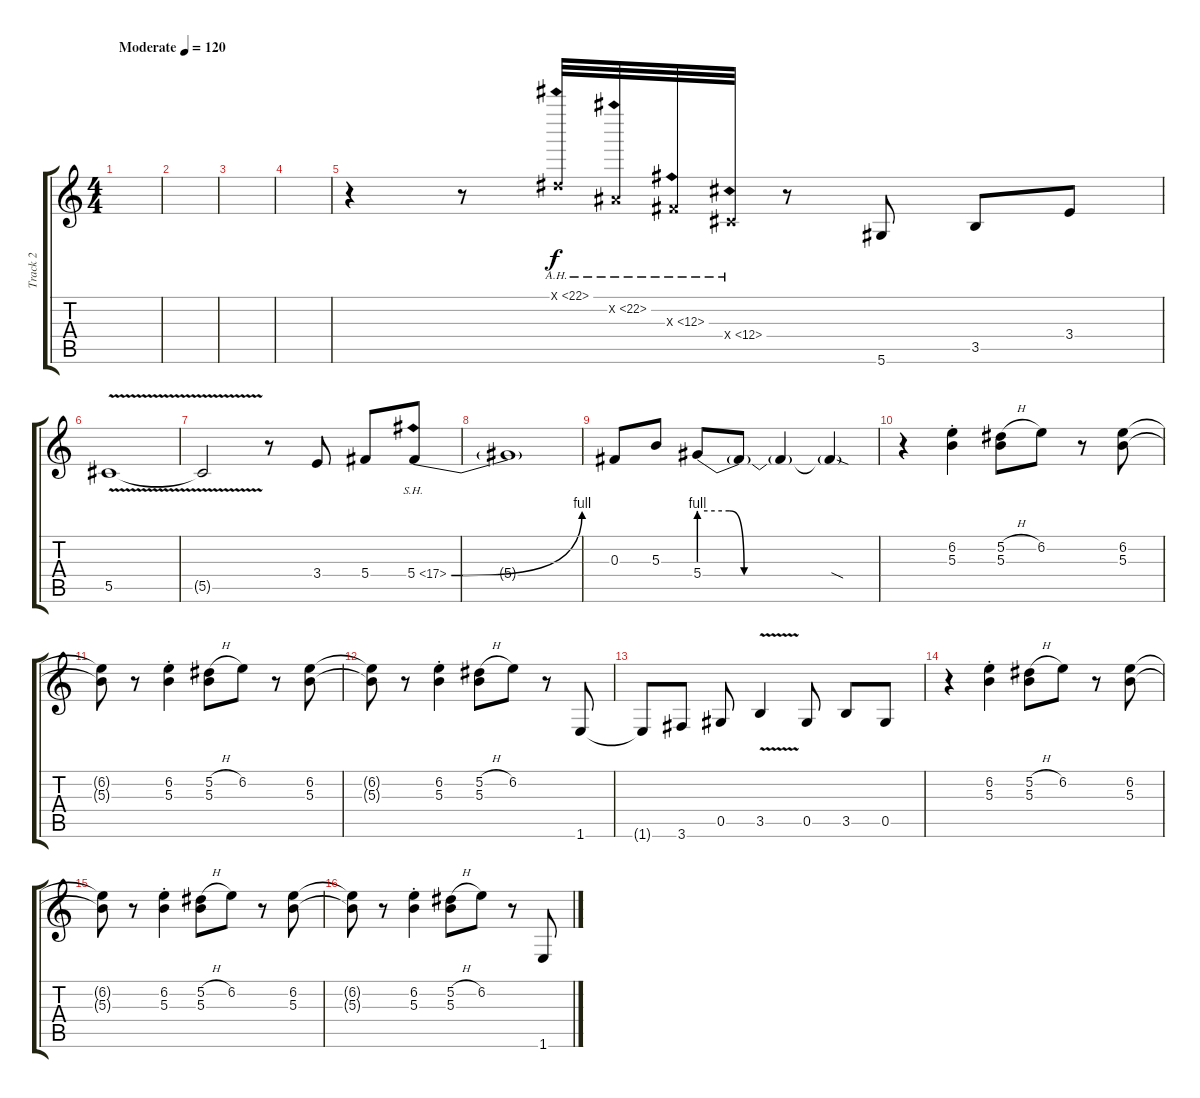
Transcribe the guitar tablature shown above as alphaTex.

\track ("Track 2" "Track 2") {instrument distortionguitar}
\staff {score tabs}
\tuning (Eb4 Bb3 Gb3 Db3 Ab2 Eb2) {hide}
\ts (4 4)
\tempo (120 "Moderate")
\clef g2
\ks c
|
|
|
|
r.4 r.8 0.1{ah 22 x}.32 0.2{ah 22 x}.32 0.3{ah 12 x}.32 0.4{ah 12 x}.32 r.8 5.6.8 3.5.8 3.4.8 |
5.5{v}.1 |
5.5{t}.2 r.8 3.4.8 5.4.8 5.4{be (bend 0 0 60 4) sh 12}.8 |
5.4{t}.1 |
0.3.8 5.3.8 5.4{be (custom 0 4 10 4 15 0 60 0)}.8 5.4{t}.8 5.4{t}.4 5.4{sod t}.4 |
r.4 (6.2{st} 5.3{st}).4 (5.2{h} 5.3).8 6.2.8 r.8 (6.2 5.3).8 |
(6.2{t} 5.3{t}).8 r.8 (6.2{st} 5.3{st}).4 (5.2{h} 5.3).8 6.2.8 r.8 (6.2 5.3).8 |
(6.2{t} 5.3{t}).8 r.8 (6.2{st} 5.3{st}).4 (5.2{h} 5.3).8 6.2.8 r.8 1.6.8 |
1.6{t}.8 3.6.8 0.5.8 3.5{v}.4 0.5.8 3.5.8 0.5.8 |
r.4 (6.2{st} 5.3{st}).4 (5.2{h} 5.3).8 6.2.8 r.8 (6.2 5.3).8 |
(6.2{t} 5.3{t}).8 r.8 (6.2{st} 5.3{st}).4 (5.2{h} 5.3).8 6.2.8 r.8 (6.2 5.3).8 |
(6.2{t} 5.3{t}).8 r.8 (6.2{st} 5.3{st}).4 (5.2{h} 5.3).8 6.2.8 r.8 1.6.8
